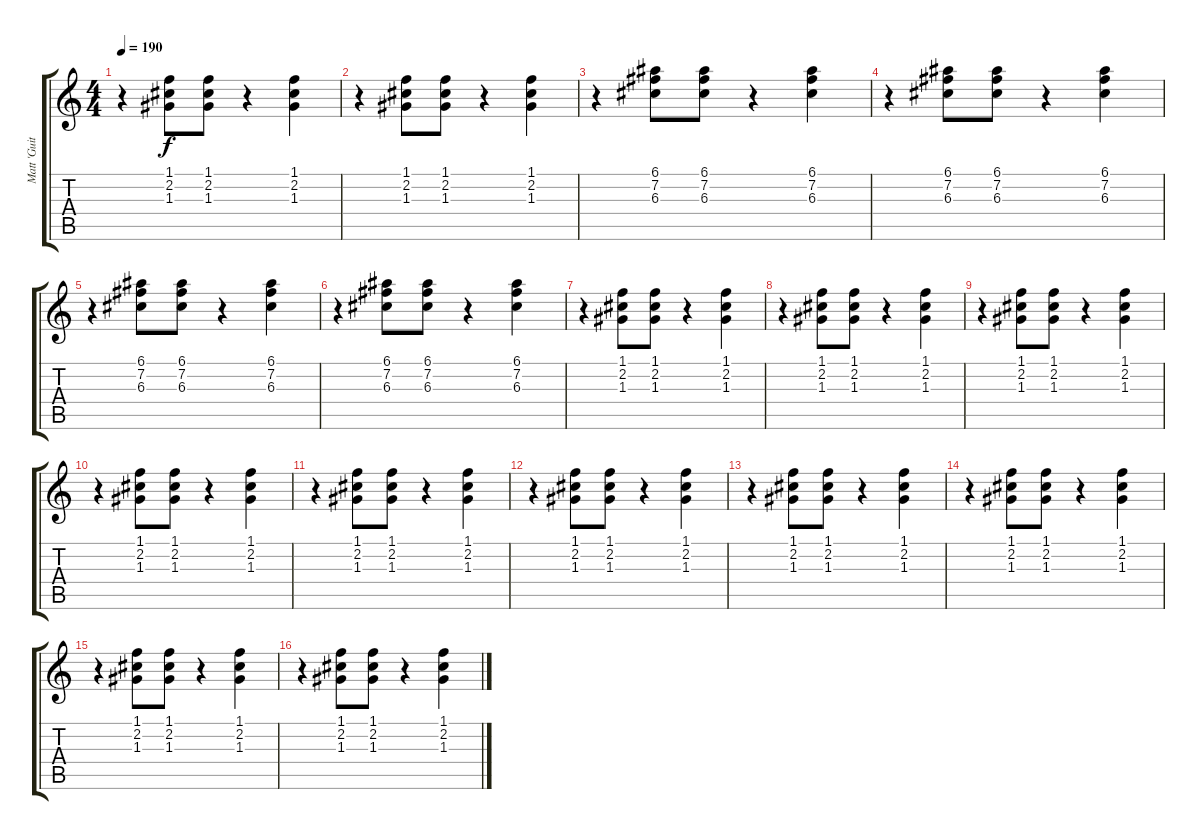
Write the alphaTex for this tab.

\track ("Matt 'Guitar' Murphy" "Matt 'Guit") {instrument electricguitarclean}
\staff {score tabs}
\tuning (E4 B3 G3 D3 A2 E2) {hide}
\ts (4 4)
\tempo 190
\clef g2
\ks c
r.4{dy f} (1.1 2.2 1.3).8 (1.1 2.2 1.3).8 r.4 (1.1 2.2 1.3).4 |
r.4 (1.1 2.2 1.3).8 (1.1 2.2 1.3).8 r.4 (1.1 2.2 1.3).4 |
r.4 (6.1 7.2 6.3).8 (6.1 7.2 6.3).8 r.4 (6.1 7.2 6.3).4 |
r.4 (6.1 7.2 6.3).8 (6.1 7.2 6.3).8 r.4 (6.1 7.2 6.3).4 |
r.4 (6.1 7.2 6.3).8 (6.1 7.2 6.3).8 r.4 (6.1 7.2 6.3).4 |
r.4 (6.1 7.2 6.3).8 (6.1 7.2 6.3).8 r.4 (6.1 7.2 6.3).4 |
r.4 (1.1 2.2 1.3).8 (1.1 2.2 1.3).8 r.4 (1.1 2.2 1.3).4 |
r.4 (1.1 2.2 1.3).8 (1.1 2.2 1.3).8 r.4 (1.1 2.2 1.3).4 |
r.4 (1.1 2.2 1.3).8 (1.1 2.2 1.3).8 r.4 (1.1 2.2 1.3).4 |
r.4 (1.1 2.2 1.3).8 (1.1 2.2 1.3).8 r.4 (1.1 2.2 1.3).4 |
r.4 (1.1 2.2 1.3).8 (1.1 2.2 1.3).8 r.4 (1.1 2.2 1.3).4 |
r.4 (1.1 2.2 1.3).8 (1.1 2.2 1.3).8 r.4 (1.1 2.2 1.3).4 |
r.4 (1.1 2.2 1.3).8 (1.1 2.2 1.3).8 r.4 (1.1 2.2 1.3).4 |
r.4 (1.1 2.2 1.3).8 (1.1 2.2 1.3).8 r.4 (1.1 2.2 1.3).4 |
r.4 (1.1 2.2 1.3).8 (1.1 2.2 1.3).8 r.4 (1.1 2.2 1.3).4 |
r.4 (1.1 2.2 1.3).8 (1.1 2.2 1.3).8 r.4 (1.1 2.2 1.3).4
